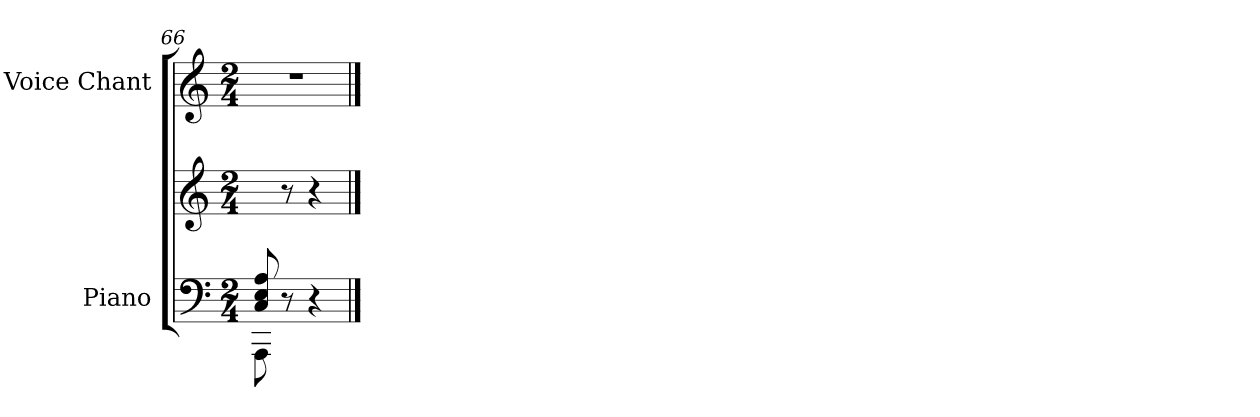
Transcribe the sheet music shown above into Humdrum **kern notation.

**kern	**kern	**kern
*part2	*part2	*part1
*staff3	*staff2	*staff1
*I"Piano	*	*I"Voice Chant
*I'Pno	*	*
*clefF4	*clefG2	*clefG2
*k[]	*k[]	*k[]
*M2/4	*M2/4	*M2/4
=66	=66	=66
*^	*	*
8C/ 8E/ 8A/	8AAA\	8ryy	2r
4.ryy	8r	8r	.
.	4r	4r	.
*v	*v	*	*
==	==	==
*-	*-	*-
